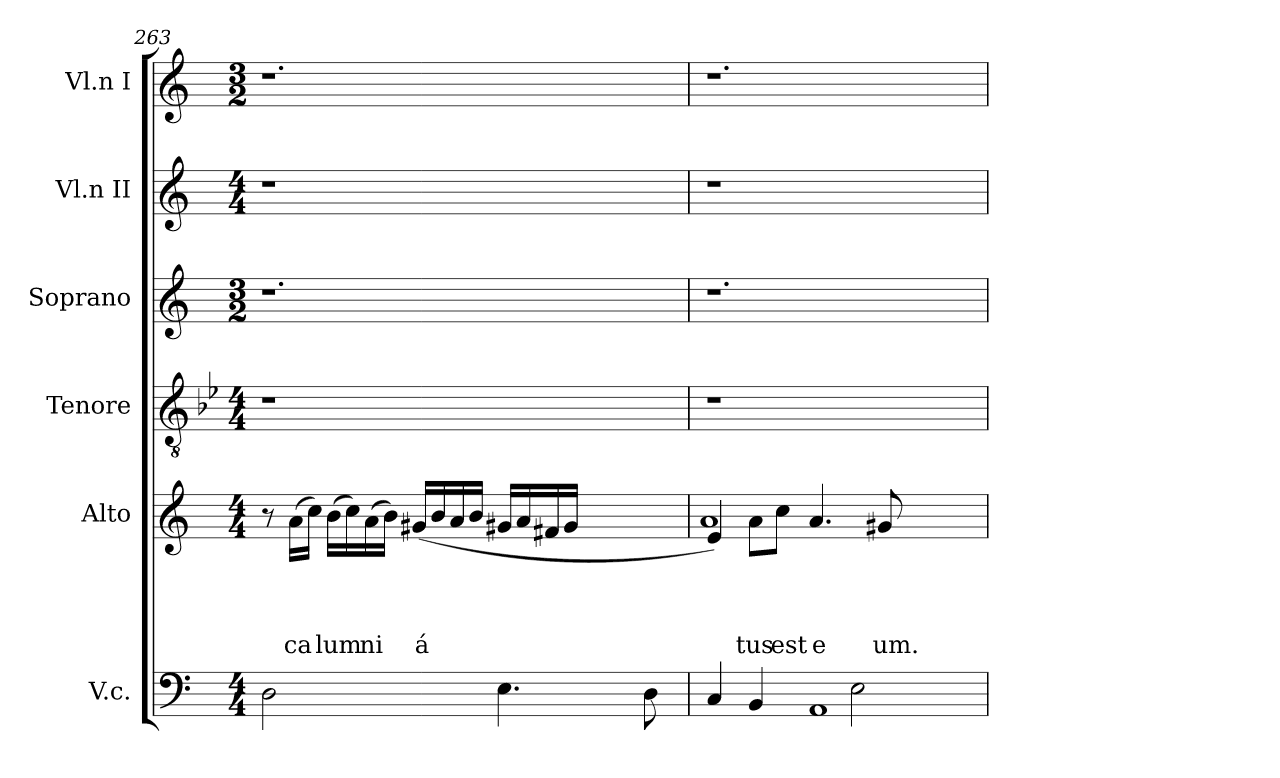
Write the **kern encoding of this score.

**kern	**kern	**text	**text	**text	**text	**kern	**kern	**kern	**kern
*part6	*part5	*part5	*part5	*part5	*part5	*part4	*part3	*part2	*part1
*staff6	*staff5	*staff5	*staff5	*staff5	*staff5	*staff4	*staff3	*staff2	*staff1
*I"V.c.	*I"Alto	*	*	*	*	*I"Tenore	*I"Soprano	*I"Vl.n II	*I"Vl.n I
*I'V.c.	*I'Alto	*	*	*	*	*I'Tenore	*I'Soprano	*I'Vl.n II	*I'Vl.n I
*clefF4	*clefG2	*	*	*	*	*clefGv2	*clefG2	*clefG2	*clefG2
*k[]	*k[]	*	*	*	*	*k[b-e-]	*k[]	*k[]	*k[]
*C:	*C:	*	*	*	*	*B-:	*C:	*C:	*C:
*M4/4	*M4/4	*	*	*	*	*M4/4	*M3/2	*M4/4	*M3/2
=263	=263	=263	=263	=263	=263	=263	=263	=263	=263
2D\	8r	.	.	.	.	1r	1.r	1r	1.r
!	!	!	!	!	!LO:LY:b	!	!	!	!
.	(>16a\LL	.	.	.	ca	.	.	.	.
.	16cc\JJ)	.	.	.	.	.	.	.	.
!	!	!	!	!	!LO:LY:b	!	!	!	!
.	(>16b\LL	.	.	.	lum	.	.	.	.
.	16cc\)	.	.	.	.	.	.	.	.
!	!	!	!	!	!LO:LY:b	!	!	!	!
.	(>16a\	.	.	.	ni	.	.	.	.
.	16b\JJ)	.	.	.	.	.	.	.	.
!	!	!	!	!	!LO:LY:b	!	!	!	!
4ryy	(<16g#X/LL	.	.	.	á	.	.	.	.
.	16b/	.	.	.	.	.	.	.	.
.	16a/	.	.	.	.	.	.	.	.
.	16b/JJ	.	.	.	.	.	.	.	.
4.E\	16g#X/LL	.	.	.	.	.	.	.	.
.	16a/	.	.	.	.	.	.	.	.
.	16f#X/	.	.	.	.	.	.	.	.
.	16g#/JJ	.	.	.	.	.	.	.	.
.	2ryy	.	.	.	.	2ryy	.	2ryy	.
8.ryy	.	.	.	.	.	.	.	.	.
8D\	.	.	.	.	.	.	.	.	.
16ryy	.	.	.	.	.	.	.	.	.
=264	=264	=264	=264	=264	=264	=264	=264	=264	=264
*^	*^	*	*	*	*	*	*	*	*
4C/	2ryy	4e/)	1a)	.	.	.	.	1r	1.r	1r	1.r
!	!	!	!	!	!	!	!LO:LY:b	!	!	!	!
4BB/	.	8a\L	.	.	.	.	tus	.	.	.	.
!	!	!	!	!	!	!	!LO:LY:b	!	!	!	!
.	.	8cc\J	.	.	.	.	est	.	.	.	.
!	!	!	!	!	!	!	!LO:LY:b	!	!	!	!
4ryy	1AA	4.a/	.	.	.	.	e	.	.	.	.
2E\	.	.	.	.	.	.	.	.	.	.	.
!	!	!	!	!	!	!	!LO:LY:b	!	!	!	!
.	.	(<8g#X/	.	.	.	.	um.	.	.	.	.
.	.	2ryy	2ryy	.	.	.	.	2ryy	.	2ryy	.
4ryy	.	.	.	.	.	.	.	.	.	.	.
*v	*v	*	*	*	*	*	*	*	*	*	*
*	*v	*v	*	*	*	*	*	*	*	*
=	=	=	=	=	=	=	=	=	=
*-	*-	*-	*-	*-	*-	*-	*-	*-	*-
